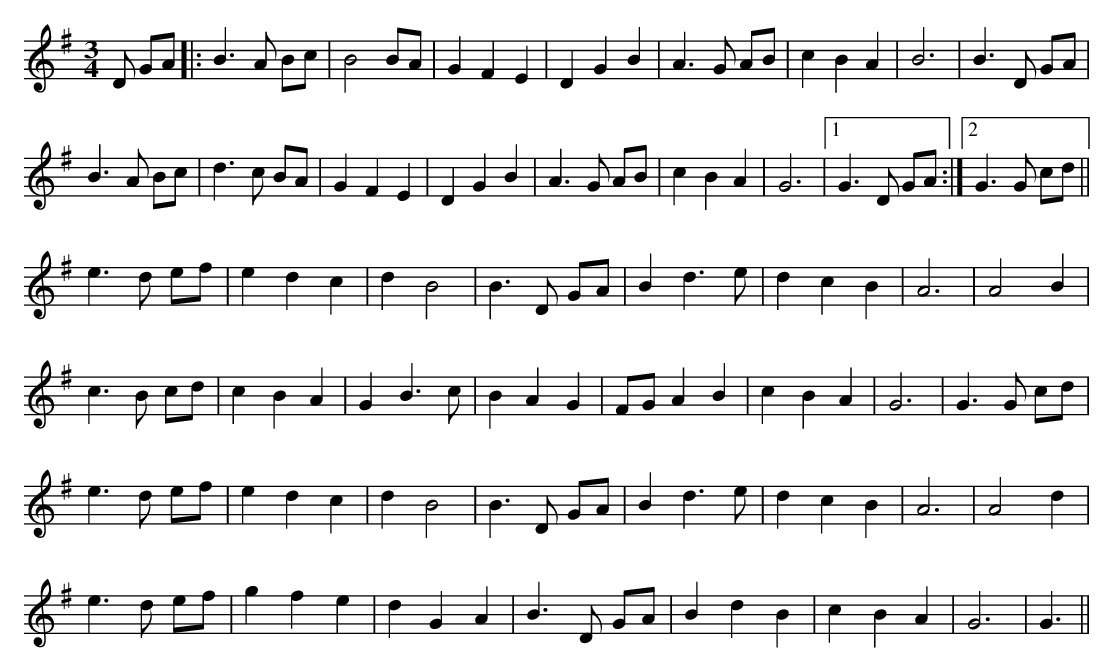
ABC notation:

X:1
M:3/4
K:G
D GA|:B3 A Bc|B4 BA|G2 F2 E2|D2 G2 B2|A3 G AB|c2 B2 A2|B6 | B3 D GA |
B3 A Bc|d3 c BA|G2 F2 E2|D2 G2 B2|A3 G AB|c2 B2 A2|G6 |1 G3 D GA:|2 G3 G cd||
e3 d ef|e2 d2 c2|d2 B4 |B3 D GA|B2 d3 e|d2 c2 B2|A6 |A4 B2 |
c3 B cd|c2 B2 A2|G2 B3 c|B2 A2 G2|FG A2 B2|c2 B2 A2|G6 | G3 G cd |
e3 d ef|e2 d2 c2|d2 B4 |B3 D GA|B2 d3 e|d2 c2 B2|A6 |A4 d2 |
e3 d ef|g2 f2 e2|d2 G2 A2|B3 D GA|B2 d2 B2|c2 B2 A2|G6 |G3 ||
